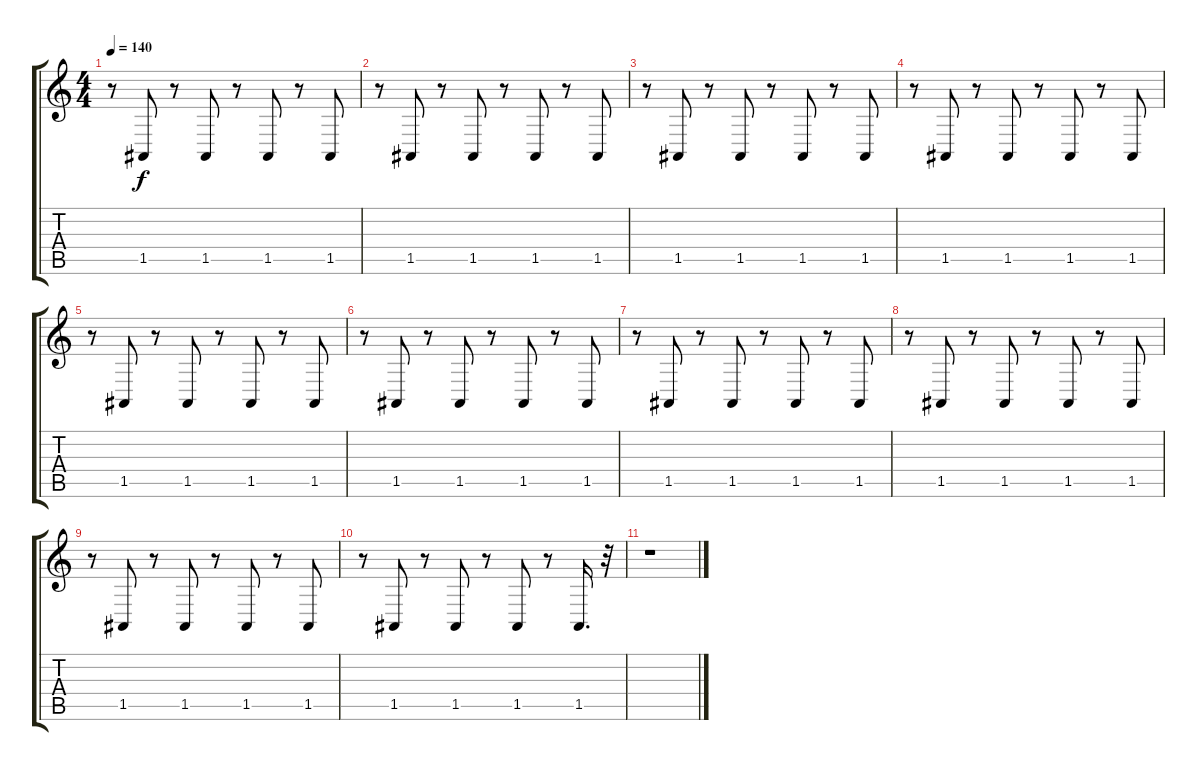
\track "" {instrument acousticgrandpiano}
\staff {score tabs}
\tuning (E4 B3 G3 D3 A2 E2) {hide}
\ts (4 4)
\tempo 140
\clef g2
\ks c
r.8{dy f} 1.5.8 r.8 1.5.8 r.8 1.5.8 r.8 1.5.8 |
r.8 1.5.8 r.8 1.5.8 r.8 1.5.8 r.8 1.5.8 |
r.8 1.5.8 r.8 1.5.8 r.8 1.5.8 r.8 1.5.8 |
r.8 1.5.8 r.8 1.5.8 r.8 1.5.8 r.8 1.5.8 |
r.8 1.5.8 r.8 1.5.8 r.8 1.5.8 r.8 1.5.8 |
r.8 1.5.8 r.8 1.5.8 r.8 1.5.8 r.8 1.5.8 |
r.8 1.5.8 r.8 1.5.8 r.8 1.5.8 r.8 1.5.8 |
r.8 1.5.8 r.8 1.5.8 r.8 1.5.8 r.8 1.5.8 |
r.8 1.5.8 r.8 1.5.8 r.8 1.5.8 r.8 1.5.8 |
r.8 1.5.8 r.8 1.5.8 r.8 1.5.8 r.8 1.5.16{d} r.32 |
r.1
